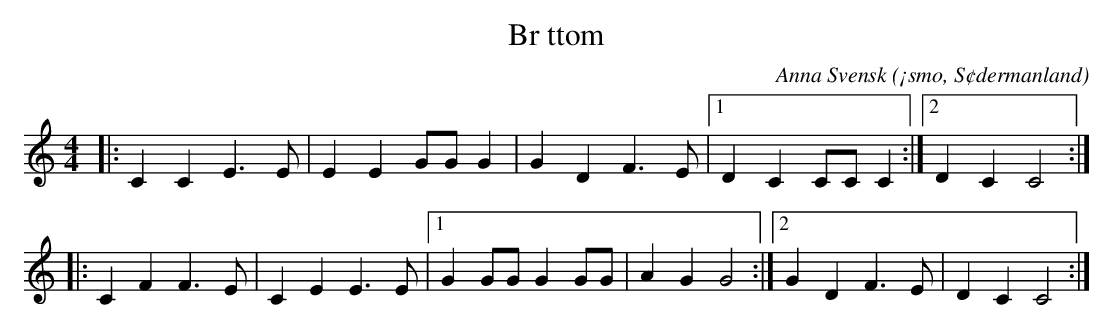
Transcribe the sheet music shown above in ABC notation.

X:1
T:Br ttom
C:Anna Svensk
O:¡smo, S¢dermanland
M:4/4
L:1/8
Q: 150
K:C
|: C2C2 E3E | E2E2 GGG2 | G2D2 F3E  |1 D2C2 CCC2 :|2 D2C2 C4 :|
|: C2F2 F3E | C2E2 E3E  |1 G2GG G2GG | A2G2 G4    :|2 G2D2 F3E | D2C2 C4 :|
